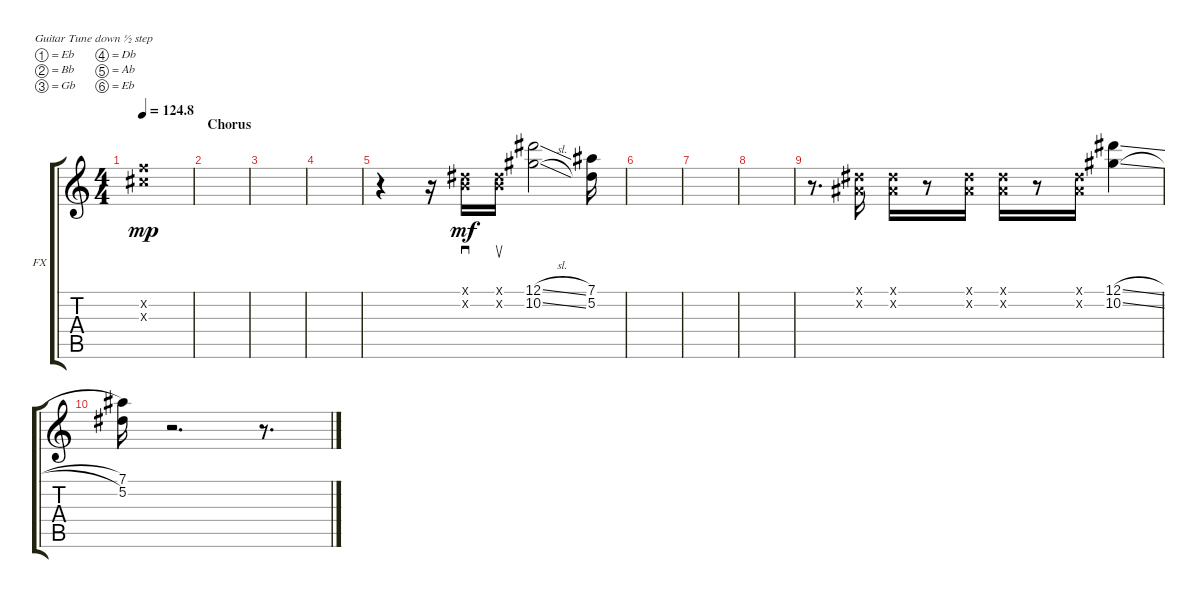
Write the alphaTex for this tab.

\defaultSystemsLayout 4
\bracketExtendMode groupsimilarinstruments
\firstSystemTrackNameOrientation horizontal
\otherSystemsTrackNameOrientation horizontal
\track ("Effects" "FX") {instrument overdrivenguitar}
\staff {score tabs}
\tuning (Eb4 Bb3 Gb3 Db3 Ab2 Eb2)
\ts (4 4)
\tempo
124.8
\accidentals auto
\clef g2
\ottava regular
\simile none
\ks c
(7.2{x} 7.3{x}).1{dy mp} |
\section ("" "Chorus")
|
|
|
r.4 r.16 (1.2{x} 0.1{x}).16{sd dy mf} (1.2{x} 0.1{x}).16{su} (12.1{sl} 10.2{sl}).2 (7.1 5.2).16 |
|
|
|
r.8{d} (0.1{x} 0.2{x}).16 (0.2{x} 0.1{x}).16 r.8 (0.1{x} 0.2{x}).16 (0.2{x} 0.1{x}).16 r.8 (0.1{x} 0.2{x}).16 (12.1{sl} 10.2{sl}).4 |
(7.1 5.2).16 r.2{d} r.8{d}
